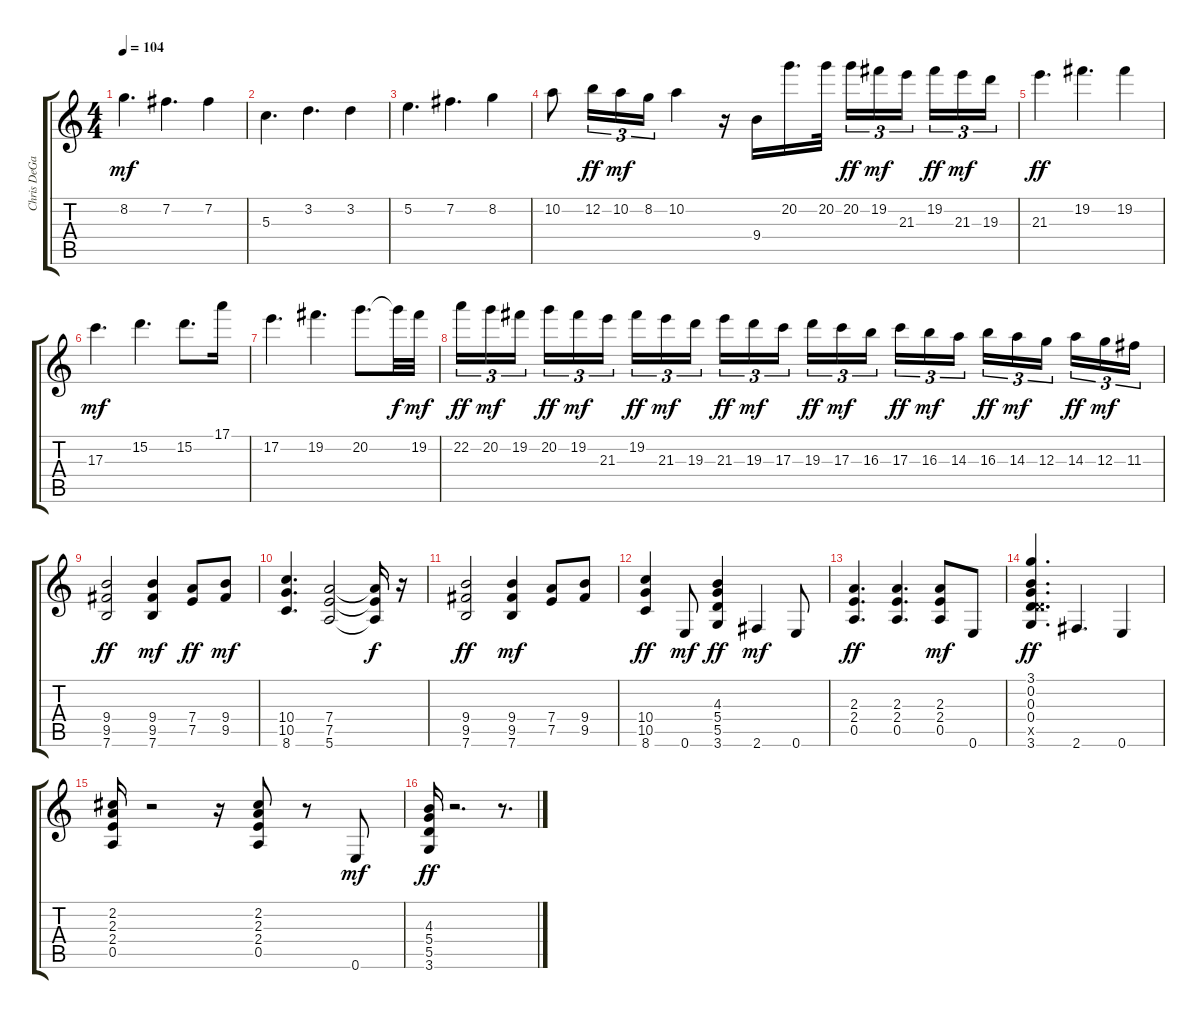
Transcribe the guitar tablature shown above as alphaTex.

\track ("Chris DeGarmo" "Chris DeGa") {instrument distortionguitar}
\staff {score tabs}
\tuning (E4 B3 G3 D3 A2 E2) {hide}
\ts (4 4)
\tempo 104
\clef g2
\ks c
8.2.4{d dy mf} 7.2.4{d} 7.2.4 |
5.3.4{d} 3.2.4{d} 3.2.4 |
5.2.4{d} 7.2.4{d} 8.2.4 |
10.2.8 12.2.16{tu (3 2) dy ff} 10.2.16{tu (3 2) dy mf} 8.2.16{tu (3 2)} 10.2.4 r.16 9.4.16 20.2.16{d} 20.2.32 20.2.16{tu (3 2) dy ff} 19.2.16{tu (3 2) dy mf} 21.3.16{tu (3 2) beam splitsecondary} 19.2.16{tu (3 2) dy ff} 21.3.16{tu (3 2) dy mf} 19.3.16{tu (3 2)} |
21.3.4{d dy ff} 19.2.4{d} 19.2.4 |
17.3.4{d dy mf} 15.2.4{d} 15.2.8{d} 17.1.16 |
17.2.4{d} 19.2.4{d} 20.2.8{d} 20.2{t}.32{dy f} 19.2.32{dy mf} |
22.2.16{tu (3 2) dy ff} 20.2.16{tu (3 2) dy mf} 19.2.16{tu (3 2) beam splitsecondary} 20.2.16{tu (3 2) dy ff} 19.2.16{tu (3 2) dy mf} 21.3.16{tu (3 2)} 19.2.16{tu (3 2) dy ff} 21.3.16{tu (3 2) dy mf} 19.3.16{tu (3 2) beam splitsecondary} 21.3.16{tu (3 2) dy ff} 19.3.16{tu (3 2) dy mf} 17.3.16{tu (3 2)} 19.3.16{tu (3 2) dy ff} 17.3.16{tu (3 2) dy mf} 16.3.16{tu (3 2) beam splitsecondary} 17.3.16{tu (3 2) dy ff} 16.3.16{tu (3 2) dy mf} 14.3.16{tu (3 2)} 16.3.16{tu (3 2) dy ff} 14.3.16{tu (3 2) dy mf} 12.3.16{tu (3 2) beam splitsecondary} 14.3.16{tu (3 2) dy ff} 12.3.16{tu (3 2) dy mf} 11.3.16{tu (3 2)} |
(9.4 9.5 7.6).2{dy ff instrument distortionguitar} (9.4 9.5 7.6).4{dy mf} (7.4 7.5).8{dy ff} (9.4 9.5).8{dy mf} |
(10.4 10.5 8.6).4{d} (7.4 7.5 5.6).2 (7.4{t} 7.5{t} 5.6{t}).16{dy f} r.16 |
(9.4 9.5 7.6).2{dy ff} (9.4 9.5 7.6).4{dy mf} (7.4 7.5).8 (9.4 9.5).8 |
(10.4 10.5 8.6).4{dy ff} 0.6.8{dy mf} (4.3 5.4 5.5 3.6).4{dy ff} 2.6.4{dy mf} 0.6.8 |
(2.3 2.4 0.5).4{d dy ff} (2.3 2.4 0.5).4{d} (2.3 2.4 0.5).8{dy mf} 0.6.8 |
(3.1 0.2 0.3 0.4 5.5{x} 3.6).4{d dy ff} 2.6.4{d} 0.6.4 |
(2.2 2.3 2.4 0.5).16 r.2 r.16 (2.2 2.3 2.4 0.5).8 r.8 0.6.8{dy mf} |
(4.3 5.4 5.5 3.6).16{dy ff} r.2{d} r.8{d}
